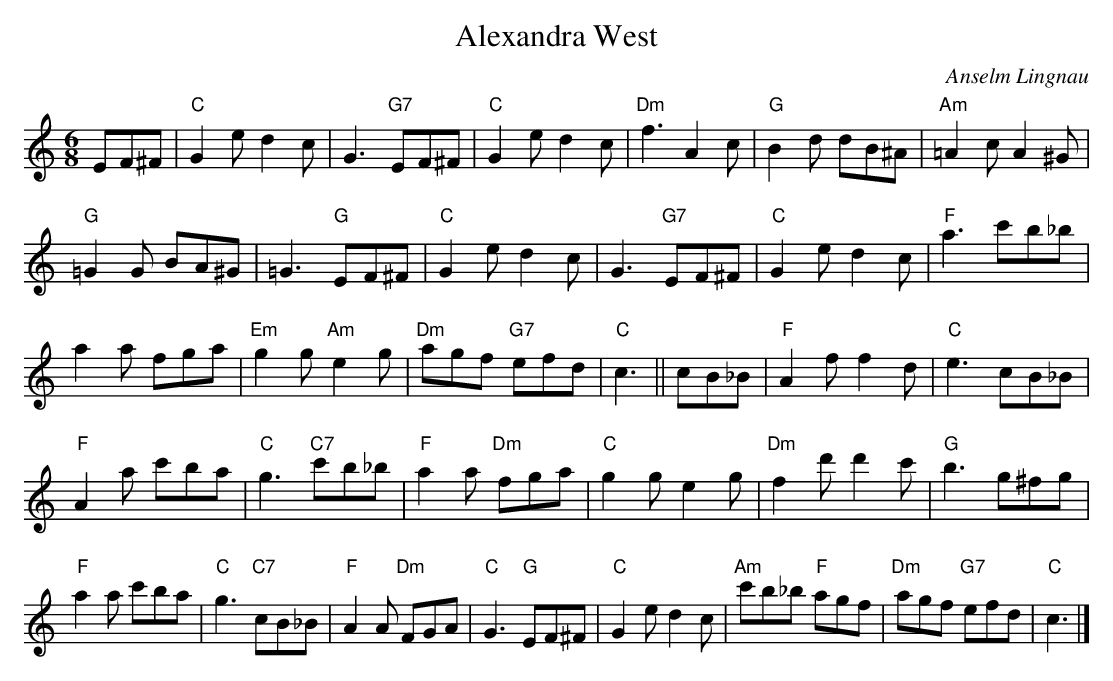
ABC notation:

X:1
T:Alexandra West
C:Anselm Lingnau
M:6/8
L:1/8
K:C
EF^F|"C"G2e d2c|G3 "G7"EF^F|"C"G2e d2c|"Dm"f3 A2c|\
     "G"B2d dB^A|"Am"=A2c A2 ^G|
                                "G"=G2 G BA^G|=G3 "G"EF^F|\
     "C"G2e d2c|G3 "G7"EF^F|"C"G2e d2c|"F"a3 c'b_b|
     a2a fga|"Em"g2g "Am"e2g|"Dm"agf "G7"efd|"C"c3||\
cB_B|"F"A2f f2d|"C"e3 cB_B|
                           "F"A2a c'ba|"C"g3 "C7"c'b_b|\
     "F"a2a "Dm"fga|"C"g2g e2g|"Dm"f2d' d'2c'|"G"b3 g^fg|
     "F"a2a c'ba|"C"g3 "C7"cB_B|"F"A2A "Dm"FGA|"C"G3 "G"EF^F|\
     "C"G2e d2c|"Am"c'b_b "F"agf|"Dm"agf "G7"efd|"C"c3|]
